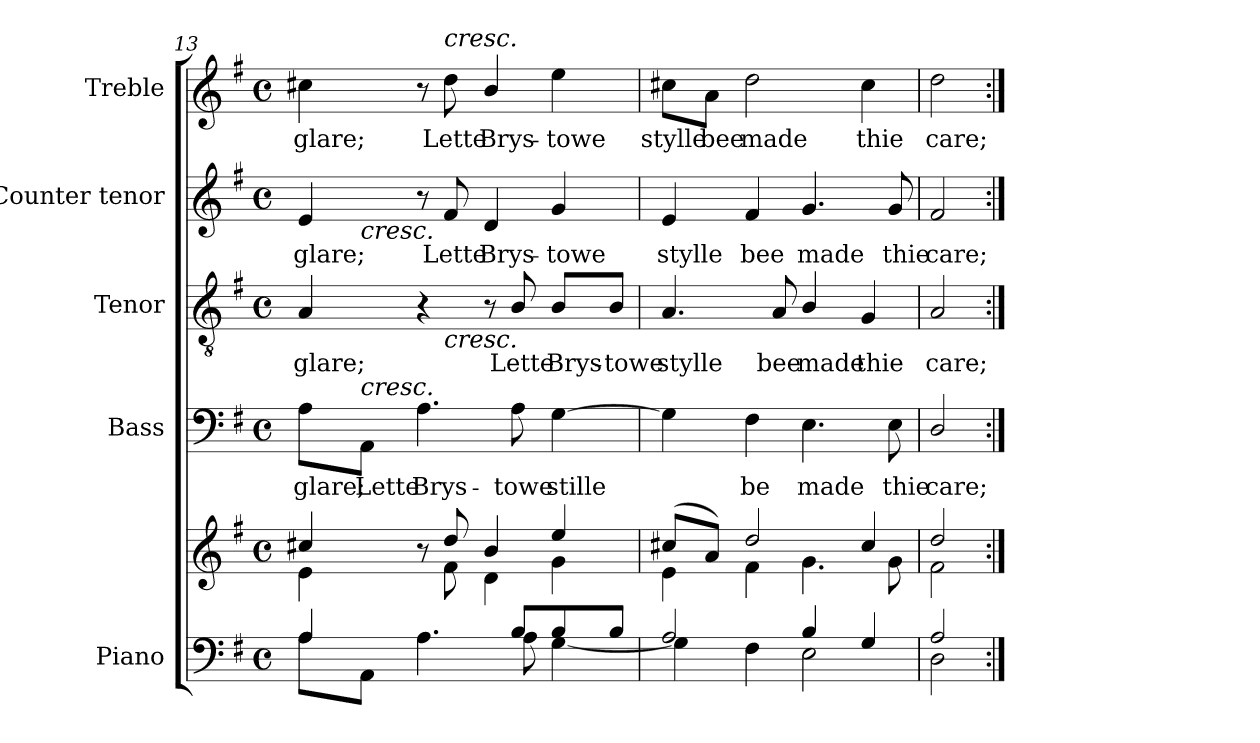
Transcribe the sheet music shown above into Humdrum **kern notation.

**kern	**kern	**kern	**text	**kern	**text	**kern	**text	**kern	**text
*part5	*part5	*part4	*part4	*part3	*part3	*part2	*part2	*part1	*part1
*staff6	*staff5	*staff4	*staff4	*staff3	*staff3	*staff2	*staff2	*staff1	*staff1
*I"Piano	*	*I"Bass	*	*I"Tenor	*	*I"Counter tenor	*	*I"Treble	*
*I'Pno.	*	*I'B.	*	*I'T.	*	*	*	*	*
!!LO:PB:g=z
*clefF4	*clefG2	*clefF4	*	*clefGv2	*	*clefG2	*	*clefG2	*
*	*	*	*	*ITrd7c12	*	*	*	*	*
*k[f#]	*k[f#]	*k[f#]	*	*k[f#]	*	*k[f#]	*	*k[f#]	*
*G:	*G:	*G:	*	*G:	*	*G:	*	*G:	*
*M4/4	*M4/4	*M4/4	*	*M4/4	*	*M4/4	*	*M4/4	*
*met(c)	*met(c)	*met(c)	*	*met(c)	*	*met(c)	*	*met(c)	*
=13	=13	=13	=13	=13	=13	=13	=13	=13	=13
*^	*^	*	*	*	*	*	*	*	*
!	!	!	!	!	!LO:LY:b:color=#000000	!	!	!	!	!	!
!	!	!	!	!	!	!	!LO:LY:b:color=#000000	!	!	!	!
!	!	!	!	!	!	!	!	!	!LO:LY:b:color=#000000	!	!
!	!	!	!	!	!	!	!	!	!	!	!LO:LY:b:color=#000000
*	*	*	*	*	*	*^	*	*^	*	*	*
4Ai/	8Ai\L	4cc#Xi/	4ei\	8Ai\L	glare;	4AAi/	4.ryy	glare;	4ei/	8ryy	glare;	4cc#Xi\	glare;
!	!	!	!	!	!	!	!	!	!	!LO:TX:b:i:t=cresc.	!	!	!
!	!	!	!	!LO:TX:a:i:t=cresc.	!	!	!	!	!	!	!	!	!
!	!	!	!	!	!LO:LY:b:color=#000000	!	!	!	!	!	!	!	!
.	8AAi\J	.	.	8AAi\J	Lette	.	.	.	.	2..ryy	.	.	.
!	!	!	!	!	!LO:LY:b:color=#000000	!	!	!	!	!	!	!	!
4ryy	4.Ai\	8r	8ryy	4.Ai\	Brys-	4r	.	.	8r	.	.	8r	.
!	!	!	!	!	!	!	!	!	!	!	!LO:LY:b:color=#000000	!	!
!	!	!	!	!	!	!	!	!	!	!	!	!LO:TX:a:i:t=cresc.	!
!	!	!	!	!	!	!	!LO:TX:b:i:t=cresc.	!	!	!	!	!	!
!	!	!	!	!	!	!	!	!	!	!	!	!	!LO:LY:b:color=#000000
.	.	8ddi/	8f#i\	.	.	.	2ryy	.	8f#i/	.	Lette	8ddi\	Lette
!	!	!	!	!	!	!	!	!	!	!	!LO:LY:b:color=#000000	!	!
!	!	!	!	!	!	!	!	!	!	!	!	!	!LO:LY:b:color=#000000
8ryy	.	4bi/	4di\	.	.	8r	.	.	4di/	.	Brys-	4bi/	Brys-
!	!	!	!	!	!LO:LY:b:color=#000000	!	!	!	!	!	!	!	!
!	!	!	!	!	!	!	!	!LO:LY:b:color=#000000	!	!	!	!	!
8Bi/L	8Ai\	.	.	8Ai\	-towe	8BBi/	.	Lette	.	.	.	.	.
!	!	!	!	!	!LO:LY:b:color=#000000	!	!	!	!	!	!	!	!
!	!	!	!	!	!	!	!	!LO:LY:b:color=#000000	!	!	!	!	!
!	!	!	!	!	!	!	!	!	!	!	!LO:LY:b:color=#000000	!	!
!	!	!	!	!	!	!	!	!	!	!	!	!	!LO:LY:b:color=#000000
8Bi/	[4Gi\	4eei/	4gi\	[4Gi\	stille	8BBi/L	.	Brys-	4gi/	.	-towe	4eei\	-towe
!	!	!	!	!	!	!	!	!LO:LY:b:color=#000000	!	!	!	!	!
8Bi/J	.	.	.	.	.	8BBi/J	8ryy	-towe	.	.	.	.	.
*	*	*	*	*	*	*v	*v	*	*	*	*	*	*
*	*	*	*	*	*	*	*	*v	*v	*	*	*
=14	=14	=14	=14	=14	=14	=14	=14	=14	=14	=14	=14
*	*	*	*	*	*	*^	*	*^	*	*	*
!	!	!	!	!	!	!	!	!LO:LY:b:color=#000000	!	!	!	!	!
*	*	*	*	*	*	*v	*v	*	*	*	*	*	*
*	*	*	*	*	*	*	*	*v	*v	*	*	*
*	*	*	*	*	*	*^	*	*^	*	*	*
!	!	!	!	!	!	!	!	!	!	!	!LO:LY:b:color=#000000	!	!
*	*	*	*	*	*	*v	*v	*	*	*	*	*	*
*	*	*	*	*	*	*	*	*v	*v	*	*	*
*	*	*	*	*	*	*^	*	*^	*	*	*
!	!	!	!	!	!	!	!	!	!	!	!	!	!LO:LY:b:color=#000000
*	*	*	*	*	*	*v	*v	*	*	*	*	*	*
*	*	*	*	*	*	*	*	*v	*v	*	*	*
2Ai/	4Gi\]	(8cc#Xi/L	4ei\	4Gi\]	.	4.AAi/	stylle	4ei/	stylle	8cc#Xi\L	stylle
!	!	!	!	!	!	!	!	!	!	!	!LO:LY:b:color=#000000
.	.	8ai/J)	.	.	.	.	.	.	.	8ai\J	bee
!	!	!	!	!	!LO:LY:b:color=#000000	!	!	!	!	!	!
!	!	!	!	!	!	!	!	!	!LO:LY:b:color=#000000	!	!
!	!	!	!	!	!	!	!	!	!	!	!LO:LY:b:color=#000000
.	4F#i\	2ddi/	4f#i\	4F#i\	be	.	.	4f#i/	bee	2ddi\	made
!	!	!	!	!	!	!	!LO:LY:b:color=#000000	!	!	!	!
.	.	.	.	.	.	8AAi/	bee	.	.	.	.
!	!	!	!	!	!LO:LY:b:color=#000000	!	!	!	!	!	!
!	!	!	!	!	!	!	!LO:LY:b:color=#000000	!	!	!	!
!	!	!	!	!	!	!	!	!	!LO:LY:b:color=#000000	!	!
4Bi/	2Ei\	.	4.gi\	4.Ei\	made	4BBi/	made	4.gi/	made	.	.
!	!	!	!	!	!	!	!LO:LY:b:color=#000000	!	!	!	!
!	!	!	!	!	!	!	!	!	!	!	!LO:LY:b:color=#000000
4Gi/	.	4cc#i/	.	.	.	4GGi/	thie	.	.	4cc#i\	thie
!	!	!	!	!	!LO:LY:b:color=#000000	!	!	!	!	!	!
!	!	!	!	!	!	!	!	!	!LO:LY:b:color=#000000	!	!
.	.	.	8gi\	8Ei\	thie	.	.	8gi/	thie	.	.
=15	=15	=15	=15	=15	=15	=15	=15	=15	=15	=15	=15
!	!	!	!	!	!LO:LY:b:color=#000000	!	!	!	!	!	!
!	!	!	!	!	!	!	!LO:LY:b:color=#000000	!	!	!	!
!	!	!	!	!	!	!	!	!	!LO:LY:b:color=#000000	!	!
!	!	!	!	!	!	!	!	!	!	!	!LO:LY:b:color=#000000
2Ai/	2Di\	2ddi/	2f#i\	2Di/	care;	2AAi/	care;	2f#i/	care;	2ddi\	care;
*v	*v	*	*	*	*	*	*	*	*	*	*
*	*v	*v	*	*	*	*	*	*	*	*
=:|!	=:|!	=:|!	=:|!	=:|!	=:|!	=:|!	=:|!	=:|!	=:|!
*-	*-	*-	*-	*-	*-	*-	*-	*-	*-
